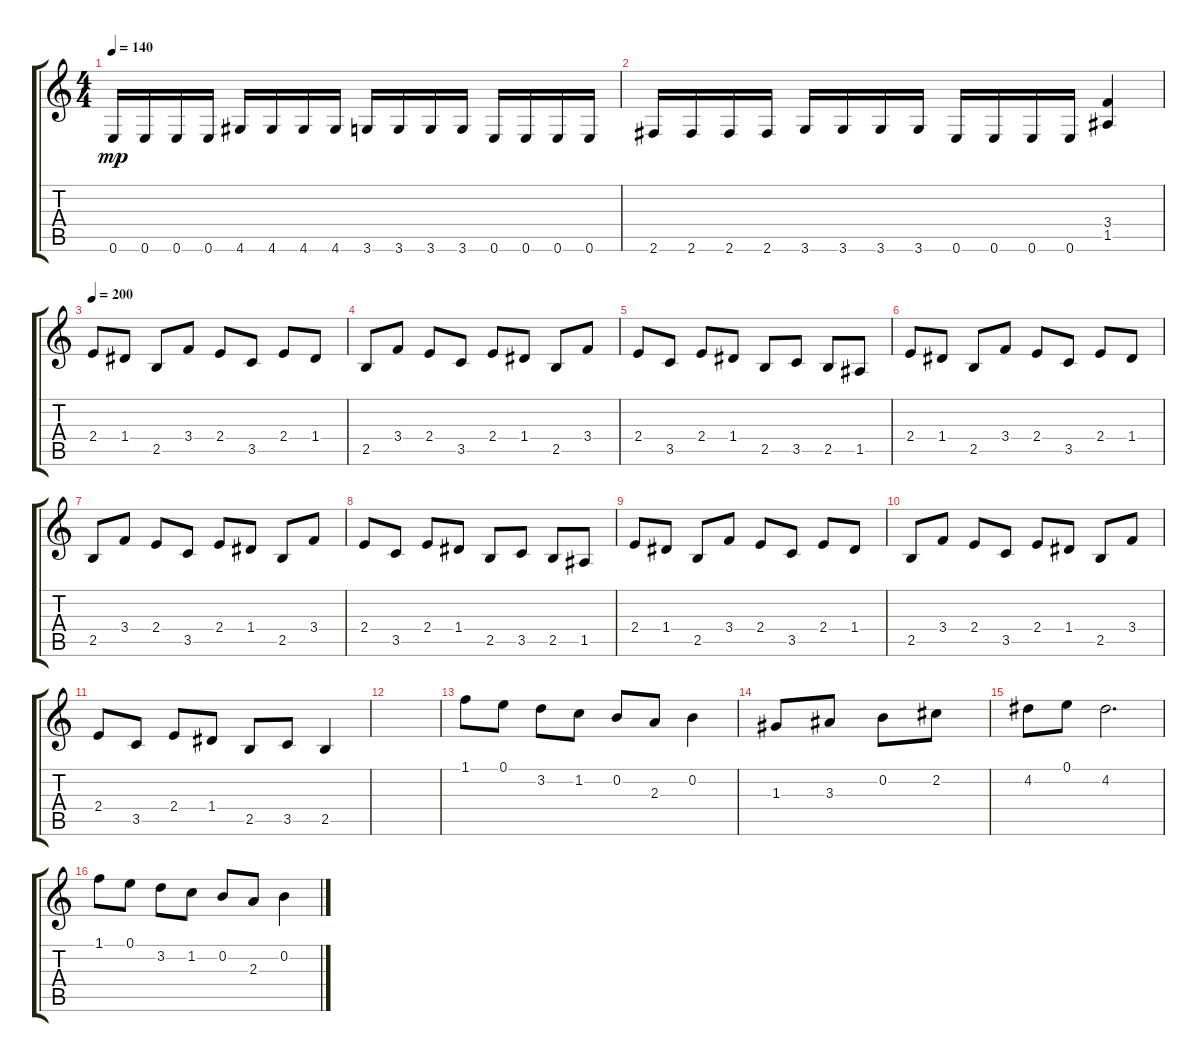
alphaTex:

\track "" {instrument overdrivenguitar}
\staff {score tabs}
\tuning (E4 B3 G3 D3 A2 E2) {hide}
\ts (4 4)
\tempo 140
\clef g2
\ks c
0.6.16{dy mp} 0.6.16 0.6.16 0.6.16 4.6.16 4.6.16 4.6.16 4.6.16 3.6.16 3.6.16 3.6.16 3.6.16 0.6.16 0.6.16 0.6.16 0.6.16 |
2.6.16 2.6.16 2.6.16 2.6.16 3.6.16 3.6.16 3.6.16 3.6.16 0.6.16 0.6.16 0.6.16 0.6.16 (3.4 1.5).4 |
\tempo 200
2.4.8 1.4.8 2.5.8 3.4.8 2.4.8 3.5.8 2.4.8 1.4.8 |
2.5.8 3.4.8 2.4.8 3.5.8 2.4.8 1.4.8 2.5.8 3.4.8 |
2.4.8 3.5.8 2.4.8 1.4.8 2.5.8 3.5.8 2.5.8 1.5.8 |
2.4.8 1.4.8 2.5.8 3.4.8 2.4.8 3.5.8 2.4.8 1.4.8 |
2.5.8 3.4.8 2.4.8 3.5.8 2.4.8 1.4.8 2.5.8 3.4.8 |
2.4.8 3.5.8 2.4.8 1.4.8 2.5.8 3.5.8 2.5.8 1.5.8 |
2.4.8 1.4.8 2.5.8 3.4.8 2.4.8 3.5.8 2.4.8 1.4.8 |
2.5.8 3.4.8 2.4.8 3.5.8 2.4.8 1.4.8 2.5.8 3.4.8 |
2.4.8 3.5.8 2.4.8 1.4.8 2.5.8 3.5.8 2.5.4 |
|
1.1.8 0.1.8 3.2.8 1.2.8 0.2.8 2.3.8 0.2.4 |
1.3.8 3.3.8 0.2.8 2.2.8 |
4.2.8 0.1.8 4.2.2{d} |
1.1.8 0.1.8 3.2.8 1.2.8 0.2.8 2.3.8 0.2.4
